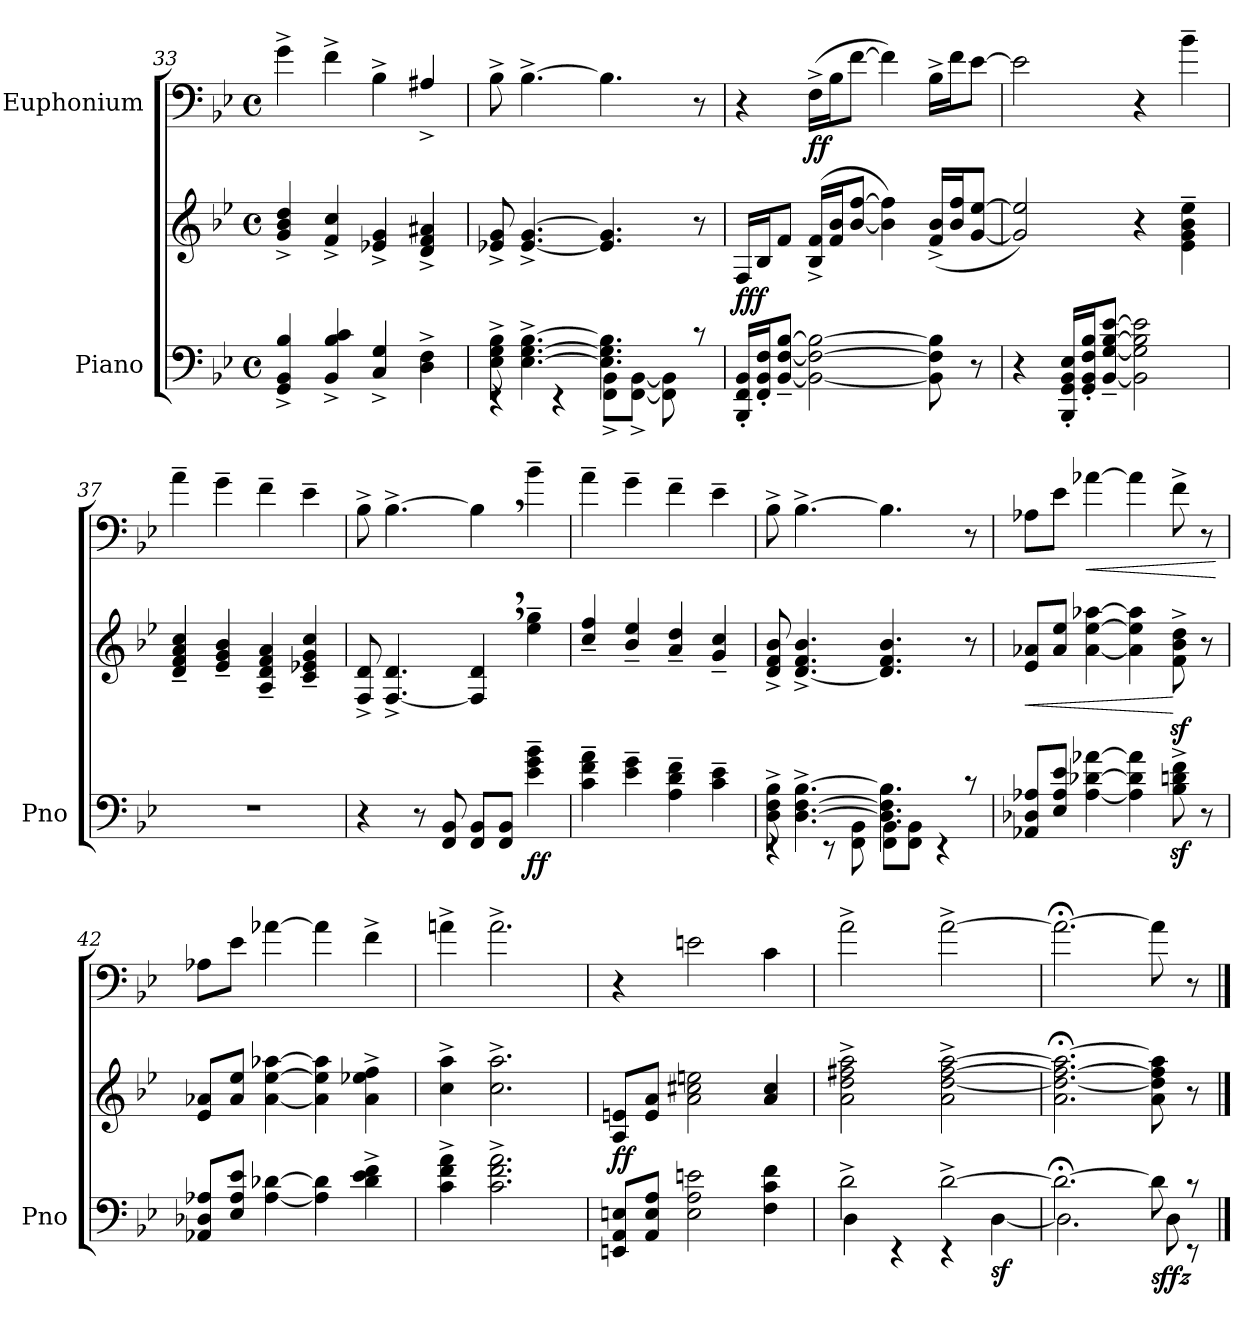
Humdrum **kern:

**kern	**kern	**dynam	**kern	**dynam
*part2	*part2	*part2	*part1	*part1
*staff3	*staff2	*staff2/3	*staff1	*staff1
*I"Piano	*	*	*I"Euphonium	*
*I'Pno	*	*	*	*
!!LO:LB:g=z
*clefF4	*clefG2	*	*clefF4	*
*k[b-e-]	*k[b-e-]	*	*k[b-e-]	*
*B-:	*B-:	*	*B-:	*
*M4/4	*M4/4	*	*M4/4	*
*met(c)	*met(c)	*	*met(c)	*
=33	=33	=33	=33	=33
4GG/^ 4BB-/^ 4B-/^	4g/^ 4b-/^ 4dd/^	.	4g^\	.
4BB-/^ 4B-/^ 4c/^	4f/^ 4cc/^	.	4f^\	.
4C/^ 4G/^	4e-X/^ 4g/^	.	4B-^\	.
4D\^ 4F\^	4d/^ 4f/^ 4a#X/^	.	4A#X^/	.
=34	=34	=34	=34	=34
*^	*	*	*	*
8E-\^ 8G\^ 8B-\^	4rEE	8e-X/^ 8g/^	.	8B-^\	.
[4.E-\^ [4.G\^ [4.B-\^	.	[4.e-/^ [4.g/^	.	[4.B-^\	.
.	4rEE	.	.	.	.
4.E-\] 4.G\] 4.B-\]	8FF\^ 8BB-\^L	4.e-/] 4.g/]	.	4.B-\]	.
.	[8FF\^ [8BB-\^J	.	.	.	.
.	8FF\] 8BB-\]	.	.	.	.
8rc	8ryy	8r	.	8r	.
=35	=35	=35	=35	=35	=35
!	!	!	!LO:DY:a=2	!	!
*v	*v	*	*	*	*
16BBB-/' 16FF/' 16BB-/'LL	16F/LL	fff	4r	.
16FF/' 16BB-/' 16F/'J	16B-/J	.	.	.
[8BB-/~ [8F/~ [8B-/~J	8f/J	.	.	.
!	!	!	!	!LO:DY:b
2BB-\_ 2F\_ 2B-\_	(>16B-/^ 16f/^LL	.	(>16F^\LL	ff
.	16f/ 16b-/J	.	16B-\J	.
.	[8b-/ [8ff/J	.	[8f\J	.
.	4b-\] 4ff\])	.	4f\])	.
8BB-\] 8F\] 8B-\]	(>16f/^ 16b-/^LL	.	16B-^\LL	.
.	16b-/ 16ff/J	.	16f\J	.
8r	[8g/ [8ee-/J	.	[8e-\J	.
=36	=36	=36	=36	=36
4r	2g/] 2ee-/])	.	2e-\]	.
16BBB-/' 16GG/' 16BB-/' 16E-/'LL	.	.	.	.
16GG/' 16BB-/' 16F/' 16B-/'J	.	.	.	.
[8BB-/~ [8G/~ [8B-/~ [8e-/~J	.	.	.	.
2BB-\] 2G\] 2B-\] 2e-\]	4r	.	4r	.
.	4e-\~ 4g\~ 4b-\~ 4ee-\~	.	4b-~\	.
!!LO:LB:g=z
=37	=37	=37	=37	=37
1r	4d/~ 4f/~ 4a/~ 4cc/~	.	4a~\	.
.	4e-/~ 4g/~ 4b-/~	.	4g~\	.
.	4A/~ 4d/~ 4f/~ 4a/~	.	4f~\	.
.	4c/~ 4e-X/~ 4g/~ 4cc/~	.	4e-~\	.
=38	=38	=38	=38	=38
4r	8F/^ 8d/^	.	8B-^\	.
.	[4.F/^ 4.d/^	.	[4.B-^\	.
8r	.	.	.	.
8FF/ 8BB-/	.	.	.	.
8FF/ 8BB-/L	4F/], 4d/,	.	4B-,\]	.
8FF/ 8BB-/J	.	.	.	.
!	!	!LO:DY:b=2	!	!
4e-\~ 4g\~ 4b-\~	4ee-\~ 4gg\~	ff	4b-~\	.
=39	=39	=39	=39	=39
4c\~ 4f\~ 4a\~	4cc/~ 4ff/~	.	4a~\	.
4e-\~ 4g\~	4b-/~ 4ee-/~	.	4g~\	.
4A\~ 4d\~ 4f\~	4a/~ 4dd/~	.	4f~\	.
4c\~ 4e-\~	4g/~ 4cc/~	.	4e-~\	.
=40	=40	=40	=40	=40
*^	*	*	*	*
8D\^ 8F\^ 8B-\^	4rEE	8d/^ 8f/^ 8b-/^	.	8B-^\	.
[4.D\^ [4.F\^ [4.B-\^	.	[4.d/^ 4.f/^ 4.b-/^	.	[4.B-^\	.
.	8rEE	.	.	.	.
.	8FF\ 8BB-\	.	.	.	.
4.D\] 4.F\] 4.B-\]	8FF\ 8BB-\L	4.d/] 4.f/ 4.b-/	.	4.B-\]	.
.	8FF\ 8BB-\J	.	.	.	.
.	4rEE	.	.	.	.
8rc	.	8r	.	8r	.
*v	*v	*	*	*	*
!!LO:PB:g=z
=41	=41	=41	=41	=41
!	!	!LO:HP:b	!	!
8AA-X/ 8D-X/ 8A-X/L	8e-/ 8a-X/L	<	8A-X\L	.
8E-/ 8A-/ 8e-/J	8a-/ 8ee-/J	.	8e-\J	.
!	!	!	!	!LO:HP:b
[4A-\ [4d-X\ [4a-X\	[4a-\ [4ee-\ [4aa-X\	.	[4a-X\	<
4A-\] 4d-\] 4a-\]	4a-\] 4ee-\] 4aa-\]	.	4a-\]	.
8B-\z<^ 8dn\z<^ 8f\z<^	8f\z<^ 8b-\z<^ 8dd\z<^	[	8f^\	.
8r	8r	.	8r	.
.	.	.	.	[
=42	=42	=42	=42	=42
8AA-X/ 8D-X/ 8A-X/L	8e-/ 8a-X/L	.	8A-X\L	.
8E-/ 8A-/ 8e-/J	8a-/ 8ee-/J	.	8e-\J	.
[4A-\ [4d-X\	[4a-\ [4ee-\ [4aa-X\	.	[4a-X\	.
4A-\] 4d-\]	4a-\] 4ee-\] 4aa-\]	.	4a-\]	.
4d-\^ 4e-\^ 4f\^	4a-\^ 4ee-X\^ 4ff\^	.	4f^\	.
=43	=43	=43	=43	=43
4c\^ 4f\^ 4a\^	4cc\^ 4aa\^	.	4an^\	.
2.c\^ 2.f\^ 2.a\^	2.cc\^ 2.aa\^	.	2.a^\	.
=44	=44	=44	=44	=44
!	!	!LO:DY:a=2	!	!
8EEn/ 8AA/ 8En/L	8A/ 8en/L	ff	4r	.
8AA/ 8E/ 8A/J	8e/ 8a/J	.	.	.
2E\ 2A\ 2en\	2a\ 2cc#X\ 2een\	.	2en\	.
4F\ 4c\ 4f\	4a/ 4cc#/	.	4c\	.
!!LO:LB:g=z
=45	=45	=45	=45	=45
*^	*	*	*	*
2d^\	4D\	2a\^ 2dd\^ 2ff#X\^ 2aa\^	.	2a^\	.
.	4rEE	.	.	.	.
[2d^\	4rEE	2a\^ [2dd\^ [2ff#\^ [2aa\^	.	[2a^\	.
!	!	!	!LO:DY:b=2	!	!
.	[4D\	.	sf	.	.
=46	=46	=46	=46	=46	=46
2.d;\_	2.D\]	2.a\;< 2.dd\_;< 2.ff#\_;< 2.aa\_;<	.	2.a;<\_	.
!	!	!	!LO:DY:b=2	!	!
8d\]	8D\	8a\ 8dd\] 8ff#\] 8aa\]	sffz	8a\]	.
8rc	8rEE	8r	.	8r	.
*v	*v	*	*	*	*
==	==	==	==	==
*-	*-	*-	*-	*-
